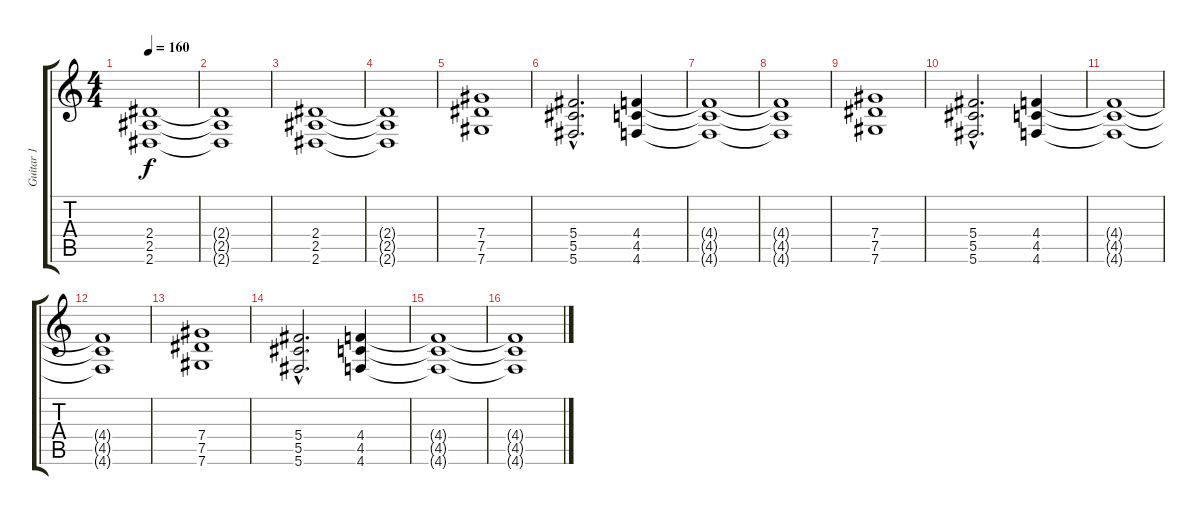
\track ("Guitar 1" "Guitar 1") {instrument distortionguitar}
\staff {score tabs}
\tuning (Eb4 Bb3 Gb3 Db3 Ab2 Db2) {hide}
\ts (4 4)
\tempo 160
\clef g2
\ks c
(2.4 2.5 2.6).1{dy f} |
(2.4{t} 2.5{t} 2.6{t}).1 |
(2.4 2.5 2.6).1 |
(2.4{t} 2.5{t} 2.6{t}).1 |
(7.4 7.5 7.6).1 |
(5.4{hac} 5.5{hac} 5.6{hac}).2{d} (4.4 4.5 4.6).4 |
(4.4{t} 4.5{t} 4.6{t}).1 |
(4.4{t} 4.5{t} 4.6{t}).1 |
(7.4 7.5 7.6).1 |
(5.4{hac} 5.5{hac} 5.6{hac}).2{d} (4.4 4.5 4.6).4 |
(4.4{t} 4.5{t} 4.6{t}).1 |
(4.4{t} 4.5{t} 4.6{t}).1 |
(7.4 7.5 7.6).1 |
(5.4{hac} 5.5{hac} 5.6{hac}).2{d} (4.4 4.5 4.6).4 |
(4.4{t} 4.5{t} 4.6{t}).1 |
(4.4{t} 4.5{t} 4.6{t}).1
